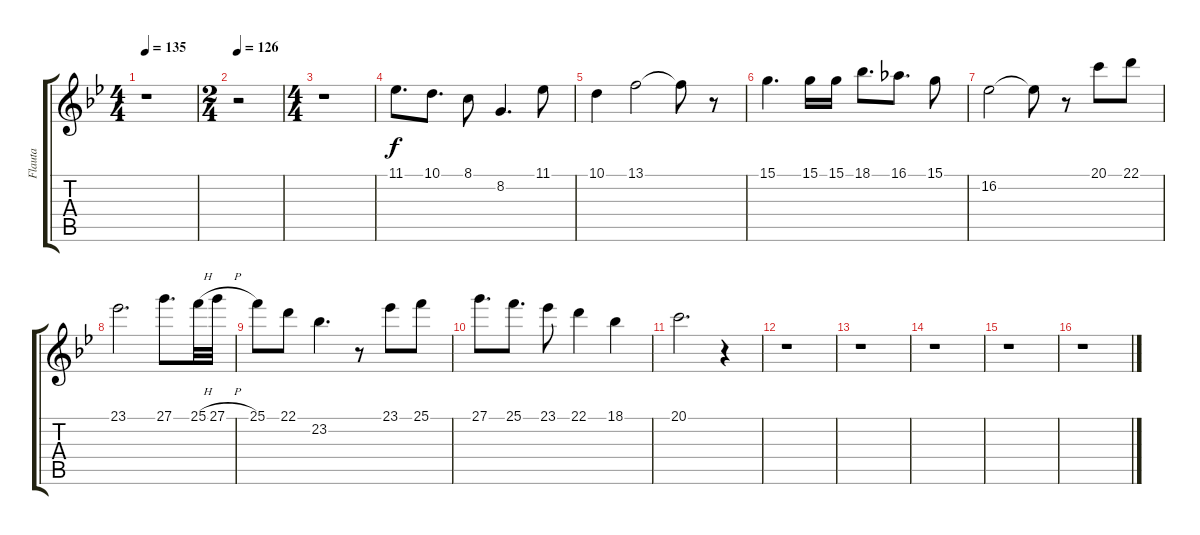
\track ("Flauta" "Flauta") {instrument piccolo}
\staff {score tabs}
\tuning (E4 B3 G3 D3 A2 E2) {hide}
\ts (4 4)
\tempo 135
\clef g2
\ks gminor
r.1{dy f} |
\ts (2 4)
\tempo 126
r.2 |
\ts (4 4)
r.1 |
11.1.8{d} 10.1.8{d} 8.1.8 8.2.4{d} 11.1.8 |
10.1.4 13.1.2 13.1{t}.8 r.8 |
15.1.4{d} 15.1.16 15.1.16 18.1.8{d} 16.1.8{d} 15.1.8 |
16.2.2 16.2{t}.8 r.8 20.1.8 22.1.8 |
23.1.2{d} 27.1.8{d} 25.1{h}.32 27.1{h}.32 |
25.1.8 22.1.8 23.2.4{d} r.8 23.1.8 25.1.8 |
27.1.8{d} 25.1.8{d} 23.1.8 22.1.4 18.1.4 |
20.1.2{d} r.4 |
r.1 |
r.1 |
r.1 |
r.1 |
r.1
